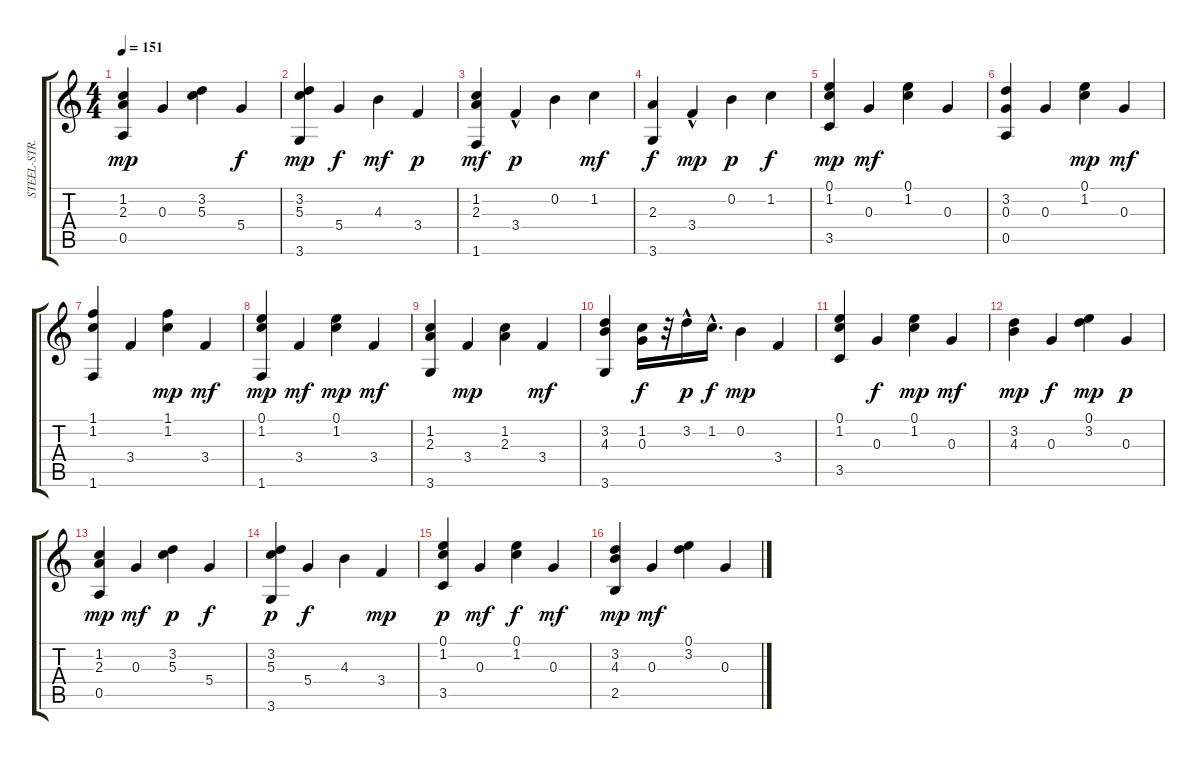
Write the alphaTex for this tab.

\track ("STEEL-STR.GT.       " "STEEL-STR.") {instrument acousticguitarsteel}
\staff {score tabs}
\tuning (E4 B3 G3 D3 A2 E2) {hide}
\ts (4 4)
\tempo 151
\clef g2
\ks c
(1.2 2.3 0.5).4{dy mp} 0.3.4 (3.2 5.3).4 5.4.4{dy f} |
(3.2 5.3 3.6).4{dy mp} 5.4.4{dy f} 4.3.4{dy mf} 3.4.4{dy p} |
(1.2 2.3 1.6).4{dy mf} 3.4{hac}.4{dy p} 0.2.4 1.2.4{dy mf} |
(2.3 3.6).4{dy f} 3.4{hac}.4{dy mp} 0.2.4{dy p} 1.2.4{dy f} |
(0.1 1.2 3.5).4{dy mp} 0.3.4{dy mf} (0.1 1.2).4 0.3.4 |
(3.2 0.3 0.5).4 0.3.4 (0.1 1.2).4{dy mp} 0.3.4{dy mf} |
(1.1 1.2 1.6).4 3.4.4 (1.1 1.2).4{dy mp} 3.4.4{dy mf} |
(0.1 1.2 1.6).4{dy mp} 3.4.4{dy mf} (0.1 1.2).4{dy mp} 3.4.4{dy mf} |
(1.2 2.3 3.6).4 3.4.4{dy mp} (1.2 2.3).4 3.4.4{dy mf} |
(3.2 4.3 3.6).4 (1.2 0.3).16{dy f} r.32 3.2{hac}.16{dy p} 1.2{hac}.16{d dy f} 0.2.4{dy mp} 3.4.4 |
(0.1 1.2 3.5).4 0.3.4{dy f} (0.1 1.2).4{dy mp} 0.3.4{dy mf} |
(3.2 4.3).4{dy mp} 0.3.4{dy f} (0.1 3.2).4{dy mp} 0.3.4{dy p} |
(1.2 2.3 0.5).4{dy mp} 0.3.4{dy mf} (3.2 5.3).4{dy p} 5.4.4{dy f} |
(3.2 5.3 3.6).4{dy p} 5.4.4{dy f} 4.3.4 3.4.4{dy mp} |
(0.1 1.2 3.5).4{dy p} 0.3.4{dy mf} (0.1 1.2).4{dy f} 0.3.4{dy mf} |
(3.2 4.3 2.5).4{dy mp} 0.3.4{dy mf} (0.1 3.2).4 0.3.4
